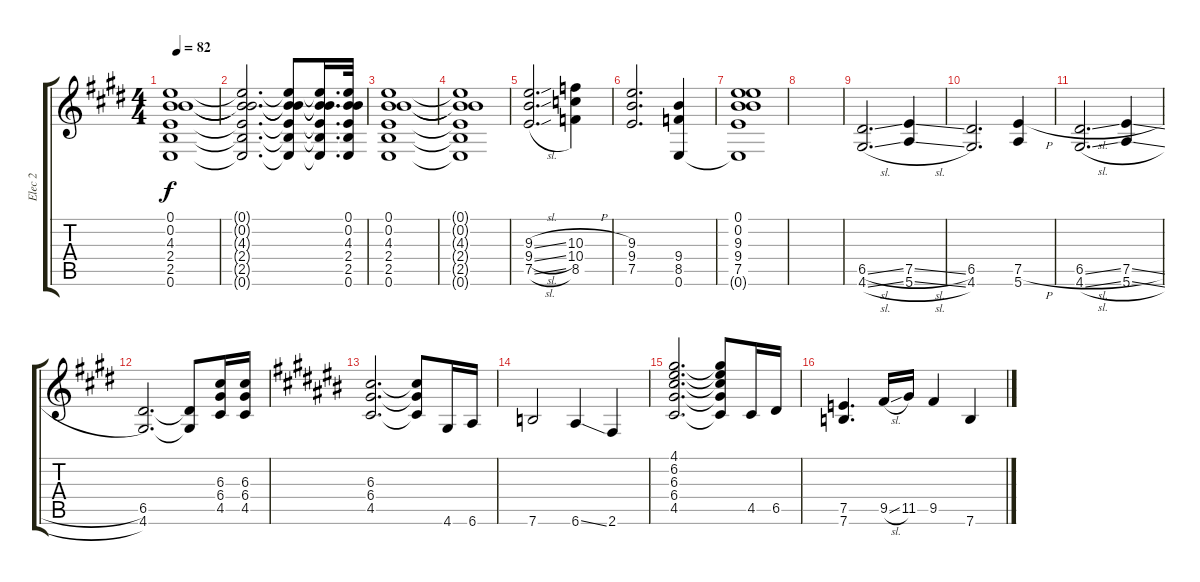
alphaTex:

\track ("Elec 2" "Elec 2") {instrument distortionguitar}
\staff {score tabs}
\tuning (E4 B3 G3 D3 A2 E2) {hide}
\ts (4 4)
\tempo 82
\clef g2
\ks e
(0.1 0.2 4.3 2.4 2.5 0.6).1{dy f} |
(0.1{t} 0.2{t} 4.3{t} 2.4{t} 2.5{t} 0.6{t}).2{d} (0.1{t} 0.2{t} 4.3{t} 2.4{t} 2.5{t} 0.6{t}).8 (0.1{t} 0.2{t} 4.3{t} 2.4{t} 2.5{t} 0.6{t}).16{d} (0.1 0.2 4.3 2.4 2.5 0.6).32 |
(0.1 0.2 4.3 2.4 2.5 0.6).1 |
(0.1{t} 0.2{t} 4.3{t} 2.4{t} 2.5{t} 0.6{t}).1 |
(9.3{sl} 9.4{sl} 7.5{sl}).2{d} (10.3{h} 10.4 8.5).4 |
(9.3 9.4 7.5).2{d} (9.4 8.5 0.6).4 |
(0.1 0.2 9.3 9.4 7.5 0.6{t}).1 |
|
(6.5{sl} 4.6{sl}).2{d} (7.5{sl} 5.6{sl}).4 |
(6.5 4.6).2{d} (7.5{h} 5.6).4 |
(6.5{sl} 4.6{sl}).2{d} (7.5{sl} 5.6{sl}).4 |
(6.5 4.6).2{d} (6.5{t} 4.6{t}).8 (6.3 6.4 4.5).16 (6.3 6.4 4.5).16 |
\ks c#
(6.3 6.4 4.5).2{d} (6.3{t} 6.4{t} 4.5{t}).8 4.6.16 6.6.16 |
7.6.2 6.6{ss}.4 2.6.4 |
(4.1 6.2 6.3 6.4 4.5).2{d} (4.1{t} 6.2{t} 6.3{t} 6.4{t} 4.5{t}).8 4.5.16 6.5.16 |
(7.5 7.6).4{d} 9.5{sl}.16 11.5.16 9.5.4 7.6.4
